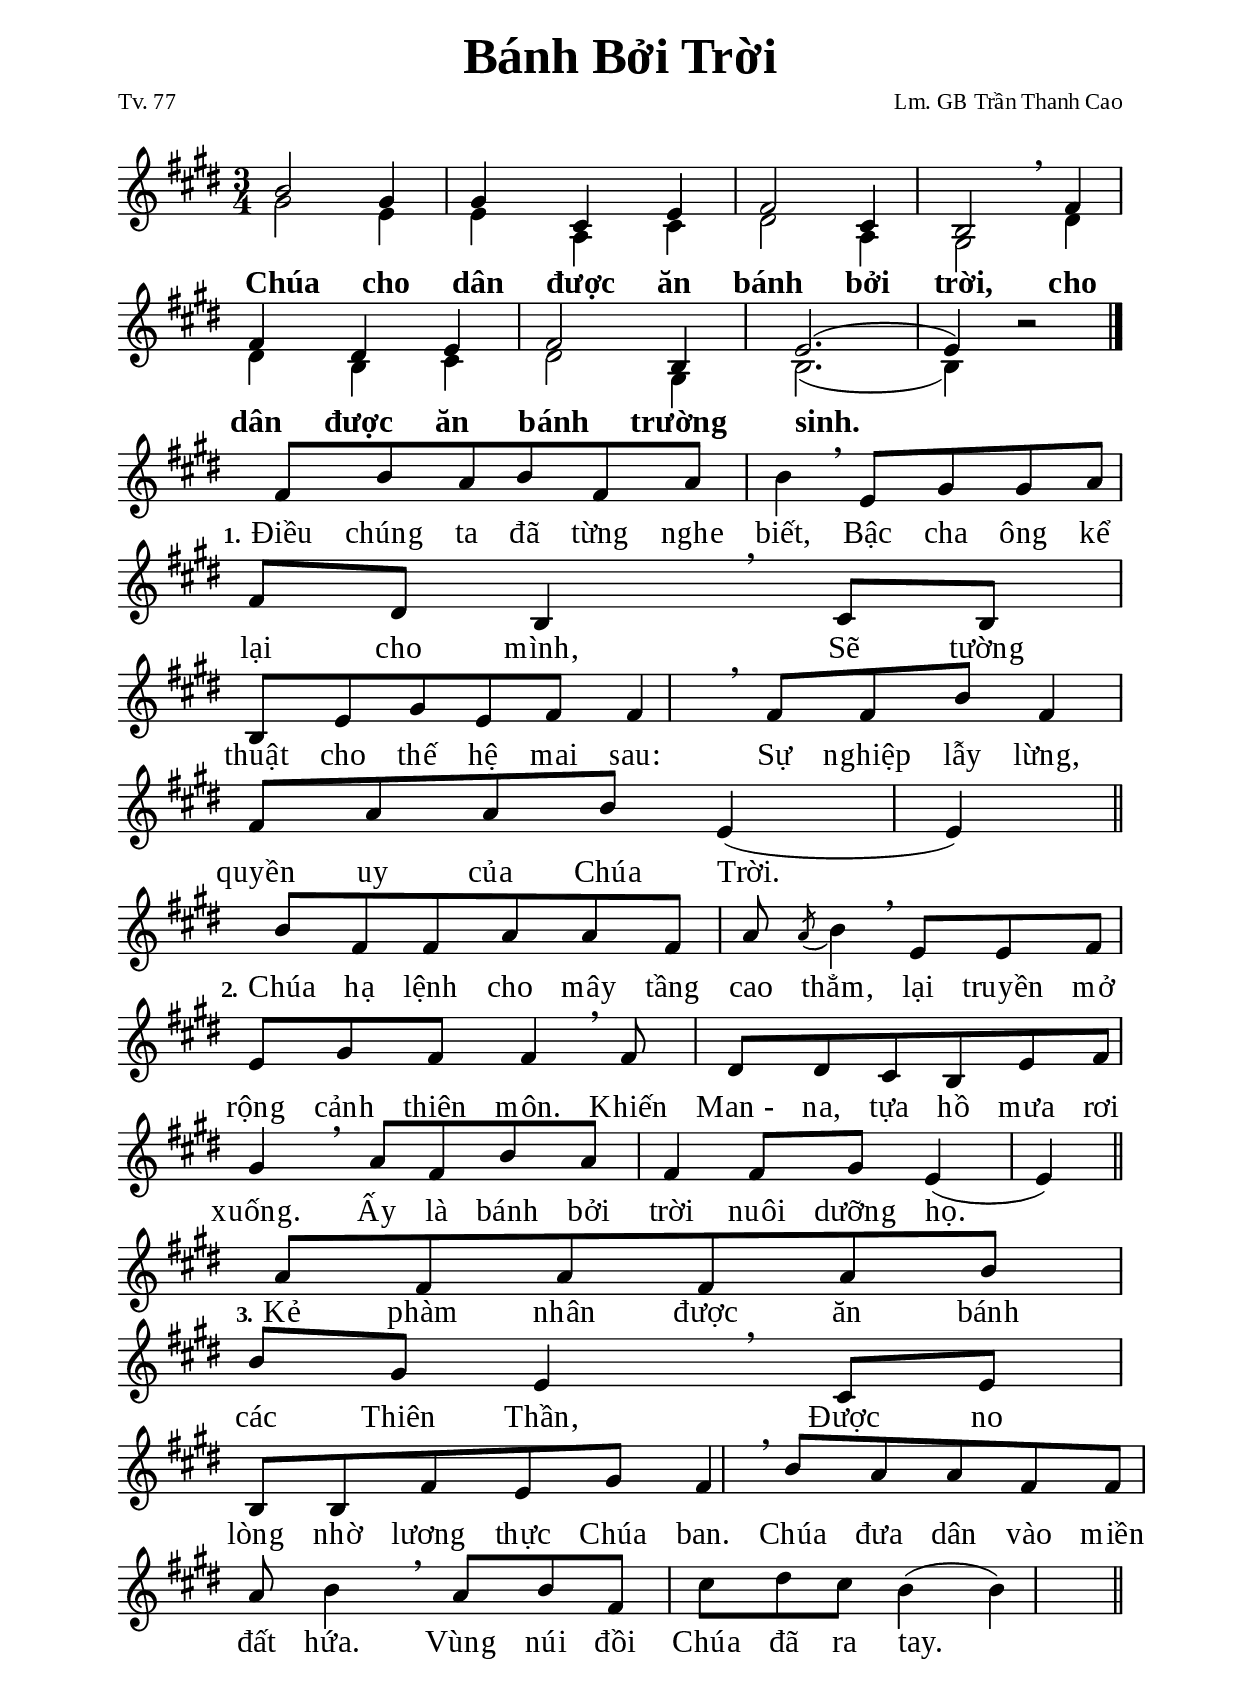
% Cài đặt chung
\version "2.20.0"
\include "english.ly"

\header {
  title = \markup { \fontsize #3 "Bánh Bởi Trời" }
  poet = "Tv. 77"
  composer = "Lm. GB Trần Thanh Cao"
  arranger = " "
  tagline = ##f
}

\paper {
  #(set-paper-size "a4")
  top-margin = 10\mm
  bottom-margin = 10\mm
  left-margin = 20\mm
  right-margin = 20\mm
  indent = #0
  #(define fonts
    (make-pango-font-tree
      "Liberation Serif"
      "Liberation Serif"
      "Liberation Serif"
      (/ 20 20)))
  page-count = #1
}

% Nhạc điệp khúc
nhacDiepKhucSop = \relative c'' {
  b2 gs4 |
  gs cs, e |
  fs2 cs4 |
  b2 \breathe fs'4 |
  fs ds e |
  fs2 b,4 |
  e2. ( |
  e4) r2 \bar "|."
}

nhacDiepKhucBass = \relative c'' {
  gs2 e4 |
  e a, cs |
  ds2 a4 |
  gs2 ds'4 |
  ds b cs |
  ds2 gs,4 |
  b2. ( |
  b4) r2
}

% Nhạc phiên khúc
nhacPhienKhucMot = \relative c' {
  fs8 b a b fs a b4 \breathe
  e,8 gs gs a fs ds b4 \breathe
  cs8 b b e gs e fs fs4 \breathe
  fs8 fs b fs4 fs8 a a b e,4 (e) \bar "||"
}

nhacPhienKhucHai = \relative c'' {
  b8 fs fs a a fs a \acciaccatura a8 b4 \breathe
  e,8 e fs e gs fs fs4 \breathe
  fs8 ds ds cs b e fs gs4 \breathe
  a8 fs b a fs4 fs8 gs e4 (e) \bar "||"
}

nhacPhienKhucBa = \relative c'' {
  a8 fs a fs a b b gs e4 \breathe
  cs8 e b b fs' e gs fs4 \breathe
  b8 a a fs fs a b4 \breathe
  a8 b fs cs' ds cs b4 (b) \bar "||"
}

% Lời điệp khúc
loiDiepKhuc = \lyricmode {
  Chúa cho dân được ăn bánh bởi trời,
  cho dân được ăn bánh trường sinh.
}

% Lời phiên khúc
loiPhienKhucMot = \lyricmode {
  \set stanza = #"1."
  Điều chúng ta đã từng nghe biết,
  Bậc cha ông kể lại cho mình,
  Sẽ tường thuật cho thế hệ mai sau:
  Sự nghiệp lẫy lừng, quyền uy của Chúa Trời.
}

loiPhienKhucHai = \lyricmode {
  \set stanza = #"2."
  Chúa hạ lệnh cho mây tầng cao thẳm,
  lại truyền mở rộng cảnh thiên môn.
  Khiến "Man -" na, tựa hồ mưa rơi xuống.
  Ấy là bánh bởi trời nuôi dưỡng họ.
}

loiPhienKhucBa = \lyricmode {
  \set stanza = #"3."
  Kẻ phàm nhân được ăn bánh các Thiên Thần,
  Được no lòng nhờ lương thực Chúa ban.
  Chúa đưa dân vào miền đất hứa.
  Vùng núi đồi Chúa đã ra tay.
}


% Dàn trang
\score {
  \new ChoirStaff <<
    \new Staff = diepKhuc \with {
        \consists "Merge_rests_engraver"
        \magnifyStaff #(magstep +1)
      }
      <<
      \new Voice = beSop {
        \voiceOne \key e \major \time 3/4 \nhacDiepKhucSop
      }
      \new Voice = beBas {
        \voiceTwo \key e \major \time 3/4 \nhacDiepKhucBass
      }
    >>
    \new Lyrics \lyricsto beSop \loiDiepKhuc
  >>
  \layout {
    \override Lyrics.LyricText.font-series = #'bold
    \override Lyrics.LyricText.font-size = #+3
    \override Lyrics.LyricSpace.minimum-distance = #4.0
    \override Score.BarNumber.break-visibility = ##(#f #f #f)
    \override Score.SpacingSpanner.uniform-stretching = ##t
  }
}

\score {
  \new ChoirStaff <<
    \new Staff = phienKhuc \with {
        \magnifyStaff #(magstep +1)
      }
      <<
      \new Voice = beSop {
        \key e \major \time 3/4 \nhacPhienKhucMot
      }
    >>
    \new Lyrics \lyricsto beSop \loiPhienKhucMot
  >>
  \layout {
    \override Staff.TimeSignature.transparent = ##t
    \override Lyrics.LyricText.font-size = #+3
    \override Lyrics.LyricSpace.minimum-distance = #3.0
    \override Score.BarNumber.break-visibility = ##(#f #f #f)
    \override Score.SpacingSpanner.uniform-stretching = ##t
    \set Score.barAlways = ##t
    \set Score.defaultBarType = ""
  } 
}

\score {
  \new ChoirStaff <<
    \new Staff = phienKhuc \with {
        \magnifyStaff #(magstep +1)
      }
      <<
      \new Voice = beSop {
        \key e \major \time 3/4 \nhacPhienKhucHai
      }
    >>
    \new Lyrics \lyricsto beSop \loiPhienKhucHai
  >>
  \layout {
    \override Staff.TimeSignature.transparent = ##t
    \override Lyrics.LyricText.font-size = #+3
    \override Lyrics.LyricSpace.minimum-distance = #2.7
    \override Score.BarNumber.break-visibility = ##(#f #f #f)
    \override Score.SpacingSpanner.uniform-stretching = ##t
    \set Score.barAlways = ##t
    \set Score.defaultBarType = ""
  } 
}

\score {
  \new ChoirStaff <<
    \new Staff = phienKhuc \with {
        \magnifyStaff #(magstep +1)
      }
      <<
      \new Voice = beSop {
        \key e \major \time 3/4 \nhacPhienKhucBa
      }
    >>
    \new Lyrics \lyricsto beSop \loiPhienKhucBa
  >>
  \layout {
    \override Staff.TimeSignature.transparent = ##t
    \override Lyrics.LyricText.font-size = #+3
    \override Lyrics.LyricSpace.minimum-distance = #2.7
    \override Score.BarNumber.break-visibility = ##(#f #f #f)
    \override Score.SpacingSpanner.uniform-stretching = ##t
    \set Score.barAlways = ##t
    \set Score.defaultBarType = ""
  } 
}
